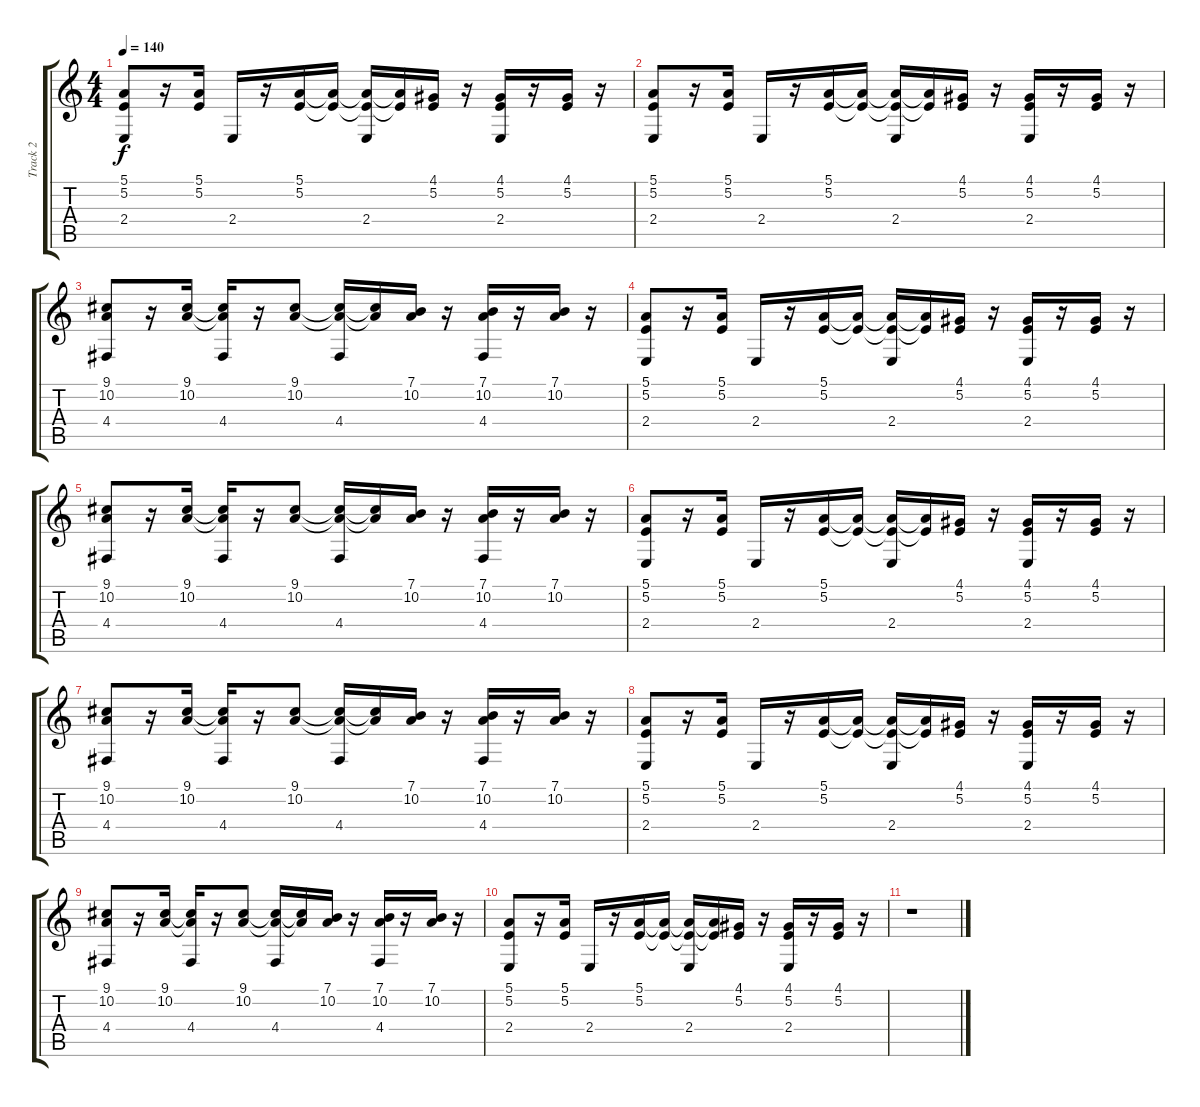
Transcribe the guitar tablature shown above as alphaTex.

\track ("Track 2" "Track 2") {instrument lead2sawtooth}
\staff {score tabs}
\tuning (E4 B3 G3 D3 G2 C2) {hide}
\ts (4 4)
\tempo 140
\clef g2
\ks c
(5.1 5.2 2.4).8{dy f} r.16 (5.1 5.2).16 2.4.16 r.16 (5.1 5.2).16 (5.1{t} 5.2{t}).16 (5.1{t} 5.2{t} 2.4).16 (5.1{t} 5.2{t}).16 (4.1 5.2).16 r.16 (4.1 5.2 2.4).16 r.16 (4.1 5.2).16 r.16 |
(5.1 5.2 2.4).8 r.16 (5.1 5.2).16 2.4.16 r.16 (5.1 5.2).16 (5.1{t} 5.2{t}).16 (5.1{t} 5.2{t} 2.4).16 (5.1{t} 5.2{t}).16 (4.1 5.2).16 r.16 (4.1 5.2 2.4).16 r.16 (4.1 5.2).16 r.16 |
(9.1 10.2 4.4).8 r.16 (9.1 10.2).16 (9.1{t} 10.2{t} 4.4).16 r.16 (9.1 10.2).8 (9.1{t} 10.2{t} 4.4).16 (9.1{t} 10.2{t}).16 (7.1 10.2).16 r.16 (7.1 10.2 4.4).16 r.16 (7.1 10.2).16 r.16 |
(5.1 5.2 2.4).8 r.16 (5.1 5.2).16 2.4.16 r.16 (5.1 5.2).16 (5.1{t} 5.2{t}).16 (5.1{t} 5.2{t} 2.4).16 (5.1{t} 5.2{t}).16 (4.1 5.2).16 r.16 (4.1 5.2 2.4).16 r.16 (4.1 5.2).16 r.16 |
(9.1 10.2 4.4).8 r.16 (9.1 10.2).16 (9.1{t} 10.2{t} 4.4).16 r.16 (9.1 10.2).8 (9.1{t} 10.2{t} 4.4).16 (9.1{t} 10.2{t}).16 (7.1 10.2).16 r.16 (7.1 10.2 4.4).16 r.16 (7.1 10.2).16 r.16 |
(5.1 5.2 2.4).8 r.16 (5.1 5.2).16 2.4.16 r.16 (5.1 5.2).16 (5.1{t} 5.2{t}).16 (5.1{t} 5.2{t} 2.4).16 (5.1{t} 5.2{t}).16 (4.1 5.2).16 r.16 (4.1 5.2 2.4).16 r.16 (4.1 5.2).16 r.16 |
(9.1 10.2 4.4).8 r.16 (9.1 10.2).16 (9.1{t} 10.2{t} 4.4).16 r.16 (9.1 10.2).8 (9.1{t} 10.2{t} 4.4).16 (9.1{t} 10.2{t}).16 (7.1 10.2).16 r.16 (7.1 10.2 4.4).16 r.16 (7.1 10.2).16 r.16 |
(5.1 5.2 2.4).8 r.16 (5.1 5.2).16 2.4.16 r.16 (5.1 5.2).16 (5.1{t} 5.2{t}).16 (5.1{t} 5.2{t} 2.4).16 (5.1{t} 5.2{t}).16 (4.1 5.2).16 r.16 (4.1 5.2 2.4).16 r.16 (4.1 5.2).16 r.16 |
(9.1 10.2 4.4).8 r.16 (9.1 10.2).16 (9.1{t} 10.2{t} 4.4).16 r.16 (9.1 10.2).8 (9.1{t} 10.2{t} 4.4).16 (9.1{t} 10.2{t}).16 (7.1 10.2).16 r.16 (7.1 10.2 4.4).16 r.16 (7.1 10.2).16 r.16 |
(5.1 5.2 2.4).8 r.16 (5.1 5.2).16 2.4.16 r.16 (5.1 5.2).16 (5.1{t} 5.2{t}).16 (5.1{t} 5.2{t} 2.4).16 (5.1{t} 5.2{t}).16 (4.1 5.2).16 r.16 (4.1 5.2 2.4).16 r.16 (4.1 5.2).16 r.16 |
r.1
